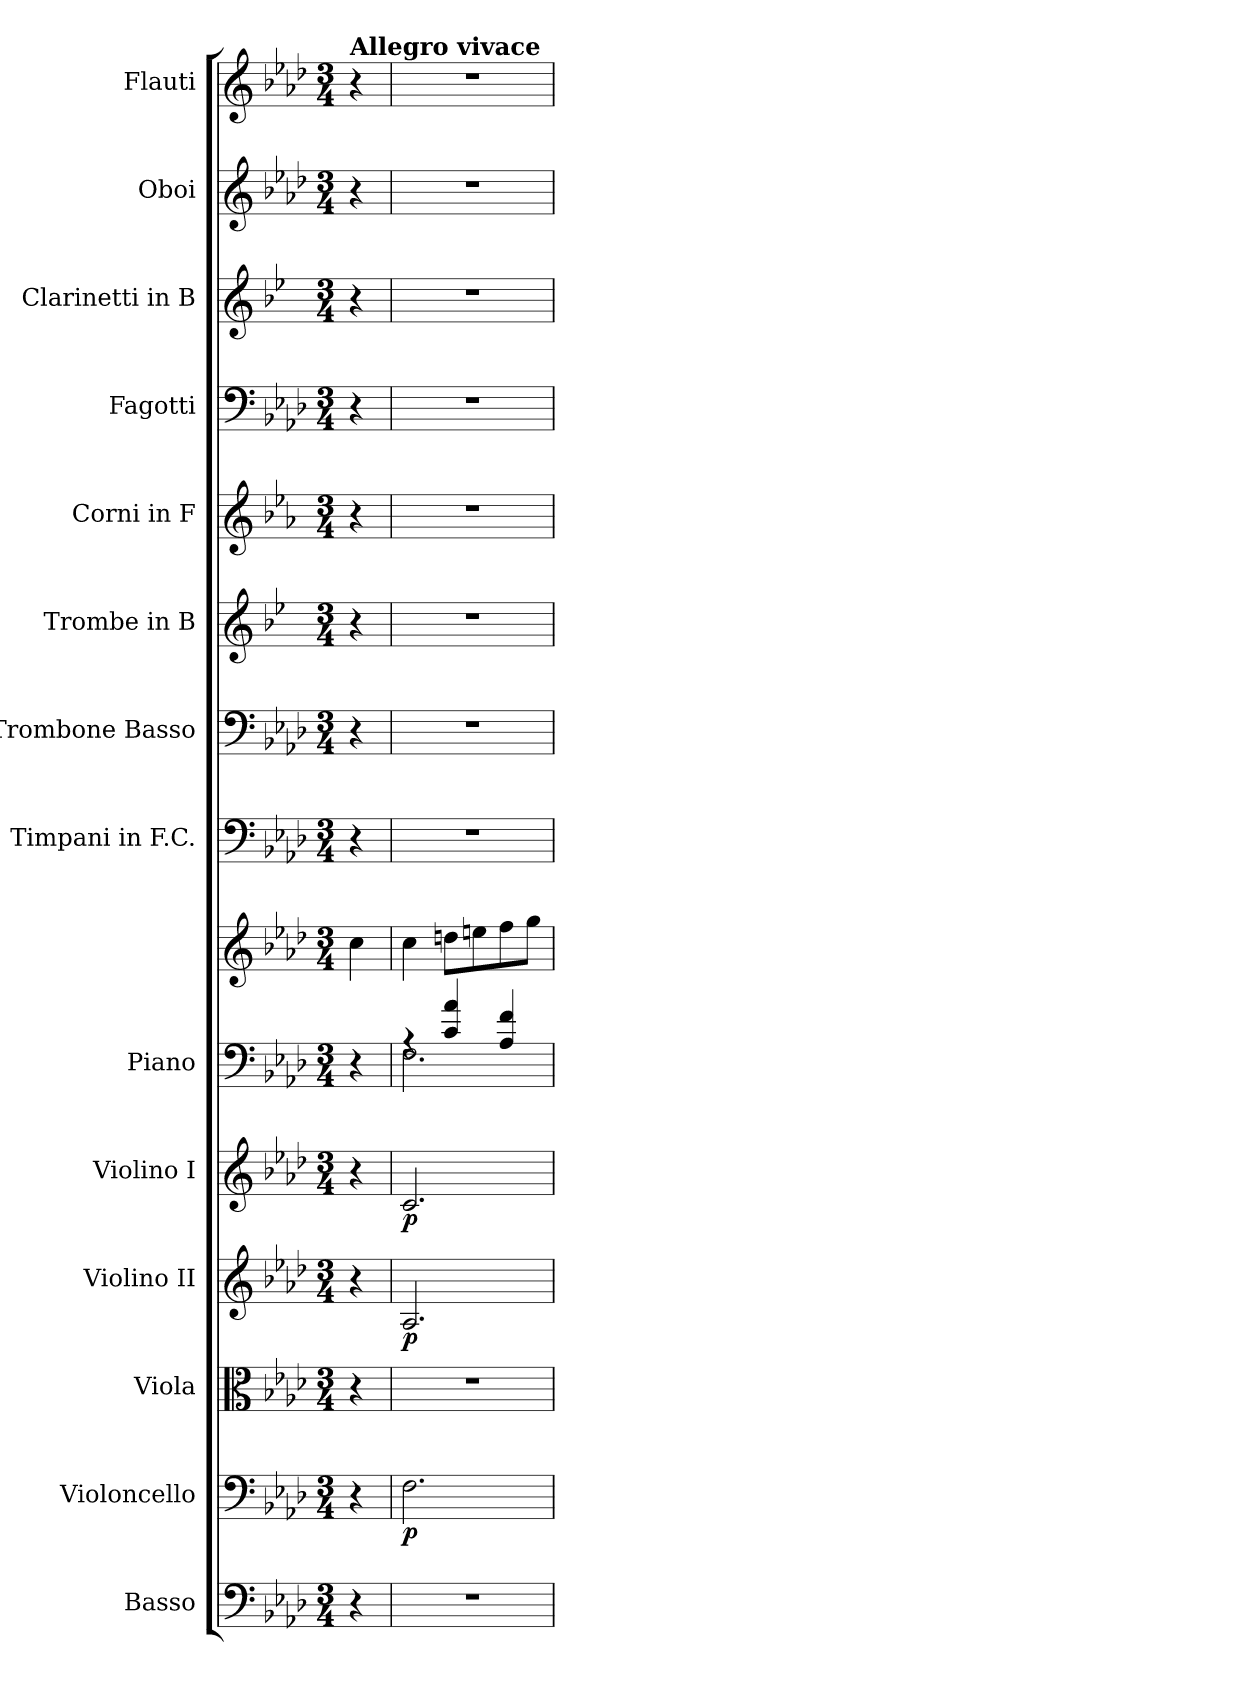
**kern	**kern	**dynam	**kern	**kern	**dynam	**kern	**dynam	**kern	**kern	**kern	**kern	**kern	**kern	**kern	**kern	**kern	**kern
*part14	*part13	*part13	*part12	*part11	*part11	*part10	*part10	*part9	*part9	*part8	*part7	*part6	*part5	*part4	*part3	*part2	*part1
*staff15	*staff14	*staff14	*staff13	*staff12	*staff12	*staff11	*staff11	*staff10	*staff9	*staff8	*staff7	*staff6	*staff5	*staff4	*staff3	*staff2	*staff1
*I"Basso	*I"Violoncello	*	*I"Viola	*I"Violino II	*	*I"Violino I	*	*I"Piano	*	*I"Timpani in F.C.	*I"Trombone Basso	*I"Trombe in B	*I"Corni in F	*I"Fagotti	*I"Clarinetti in B	*I"Oboi	*I"Flauti
*	*	*	*	*	*	*	*	*I'Pno.	*	*I'Timp.	*	*	*	*	*	*I'Ob.	*I'Fl.
*clefF4	*clefF4	*	*clefC3	*clefG2	*	*clefG2	*	*clefF4	*clefG2	*clefF4	*clefF4	*clefG2	*clefG2	*clefF4	*clefG2	*clefG2	*clefG2
*ITrd7c12	*	*	*	*	*	*	*	*	*	*	*	*ITrd1c2	*ITrd4c7	*	*ITrd1c2	*	*
*k[b-e-a-d-]	*k[b-e-a-d-]	*	*k[b-e-a-d-]	*k[b-e-a-d-]	*	*k[b-e-a-d-]	*	*k[b-e-a-d-]	*k[b-e-a-d-]	*k[b-e-a-d-]	*k[b-e-a-d-]	*k[b-e-a-d-]	*k[b-e-a-d-]	*k[b-e-a-d-]	*k[b-e-a-d-]	*k[b-e-a-d-]	*k[b-e-a-d-]
*M3/4	*M3/4	*	*M3/4	*M3/4	*	*M3/4	*	*M3/4	*M3/4	*M3/4	*M3/4	*M3/4	*M3/4	*M3/4	*M3/4	*M3/4	*M3/4
=	=	=	=	=	=	=	=	=	=	=	=	=	=	=	=	=	=
!	!	!	!	!	!	!	!	!	!	!	!	!	!	!	!	!	!LO:TX:a:B:t=Allegro vivace
4r	4r	.	4r	4r	.	4r	.	4r	4cc\	4r	4r	4r	4r	4r	4r	4r	4r
=1	=1	=1	=1	=1	=1	=1	=1	=1	=1	=1	=1	=1	=1	=1	=1	=1	=1
*	*	*	*	*	*	*	*	*^	*	*	*	*	*	*	*	*	*
!	!	!LO:DY:b	!	!	!LO:DY:b	!	!LO:DY:b	!	!	!	!	!	!	!	!	!	!	!
2.r	2.F\	p	2.r	2.A-/	p	2.c/	p	4rA	2.F\	4cc\	2.r	2.r	2.r	2.r	2.r	2.r	2.r	2.r
.	.	.	.	.	.	.	.	4c/ 4a-/	.	8ddn\L	.	.	.	.	.	.	.	.
.	.	.	.	.	.	.	.	.	.	8een\	.	.	.	.	.	.	.	.
.	.	.	.	.	.	.	.	4A-/ 4f/	.	8ff\	.	.	.	.	.	.	.	.
.	.	.	.	.	.	.	.	.	.	8gg\J	.	.	.	.	.	.	.	.
*	*	*	*	*	*	*	*	*v	*v	*	*	*	*	*	*	*	*	*
=	=	=	=	=	=	=	=	=	=	=	=	=	=	=	=	=	=
*-	*-	*-	*-	*-	*-	*-	*-	*-	*-	*-	*-	*-	*-	*-	*-	*-	*-
